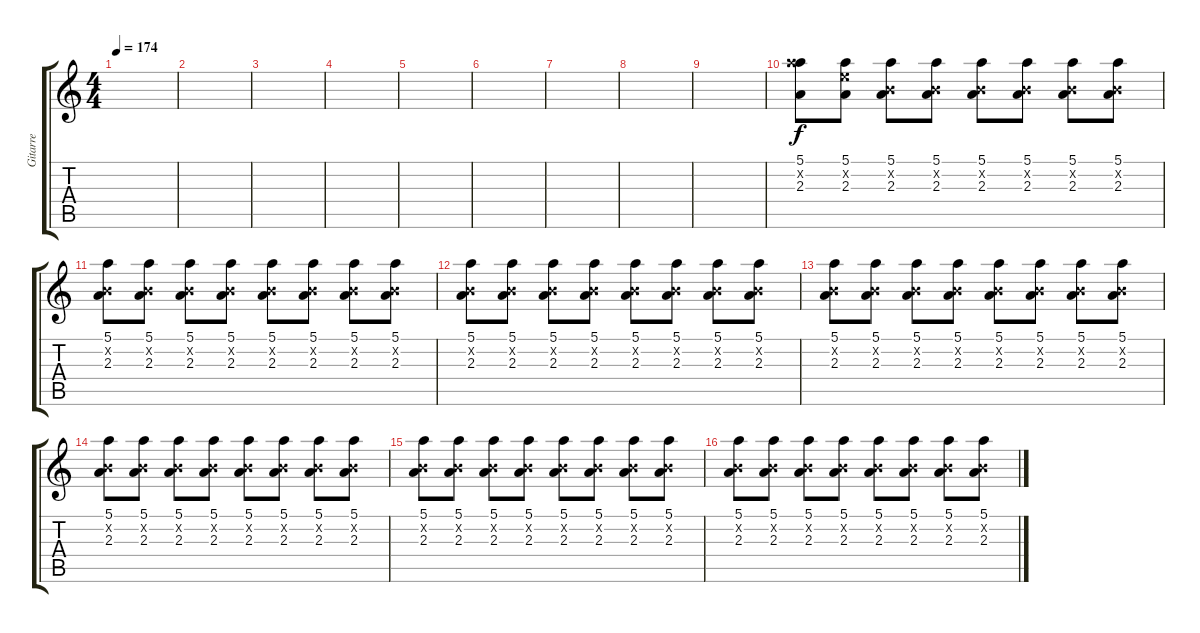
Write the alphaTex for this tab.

\track ("Gitarre" "Gitarre") {instrument distortionguitar}
\staff {score tabs}
\tuning (E4 B3 G3 D3 A2 E2) {hide}
\ts (4 4)
\tempo 174
\clef g2
\ks c
|
|
|
|
|
|
|
|
|
(5.1 10.2{x} 2.3).8{volume 9 instrument electricguitarclean} (5.1 5.2{x} 2.3).8 (5.1 0.2{x} 2.3).8 (5.1 0.2{x} 2.3).8 (5.1 0.2{x} 2.3).8 (5.1 0.2{x} 2.3).8 (5.1 0.2{x} 2.3).8 (5.1 0.2{x} 2.3).8 |
(5.1 0.2{x} 2.3).8 (5.1 0.2{x} 2.3).8 (5.1 0.2{x} 2.3).8 (5.1 0.2{x} 2.3).8 (5.1 0.2{x} 2.3).8 (5.1 0.2{x} 2.3).8 (5.1 0.2{x} 2.3).8 (5.1 0.2{x} 2.3).8 |
(5.1 0.2{x} 2.3).8 (5.1 0.2{x} 2.3).8 (5.1 0.2{x} 2.3).8 (5.1 0.2{x} 2.3).8 (5.1 0.2{x} 2.3).8 (5.1 0.2{x} 2.3).8 (5.1 0.2{x} 2.3).8 (5.1 0.2{x} 2.3).8 |
(5.1 0.2{x} 2.3).8 (5.1 0.2{x} 2.3).8 (5.1 0.2{x} 2.3).8 (5.1 0.2{x} 2.3).8 (5.1 0.2{x} 2.3).8 (5.1 0.2{x} 2.3).8 (5.1 0.2{x} 2.3).8 (5.1 0.2{x} 2.3).8 |
(5.1 0.2{x} 2.3).8 (5.1 0.2{x} 2.3).8 (5.1 0.2{x} 2.3).8 (5.1 0.2{x} 2.3).8 (5.1 0.2{x} 2.3).8 (5.1 0.2{x} 2.3).8 (5.1 0.2{x} 2.3).8 (5.1 0.2{x} 2.3).8 |
(5.1 0.2{x} 2.3).8 (5.1 0.2{x} 2.3).8 (5.1 0.2{x} 2.3).8 (5.1 0.2{x} 2.3).8 (5.1 0.2{x} 2.3).8 (5.1 0.2{x} 2.3).8 (5.1 0.2{x} 2.3).8 (5.1 0.2{x} 2.3).8 |
(5.1 0.2{x} 2.3).8 (5.1 0.2{x} 2.3).8 (5.1 0.2{x} 2.3).8 (5.1 0.2{x} 2.3).8 (5.1 0.2{x} 2.3).8 (5.1 0.2{x} 2.3).8 (5.1 0.2{x} 2.3).8 (5.1 0.2{x} 2.3).8
